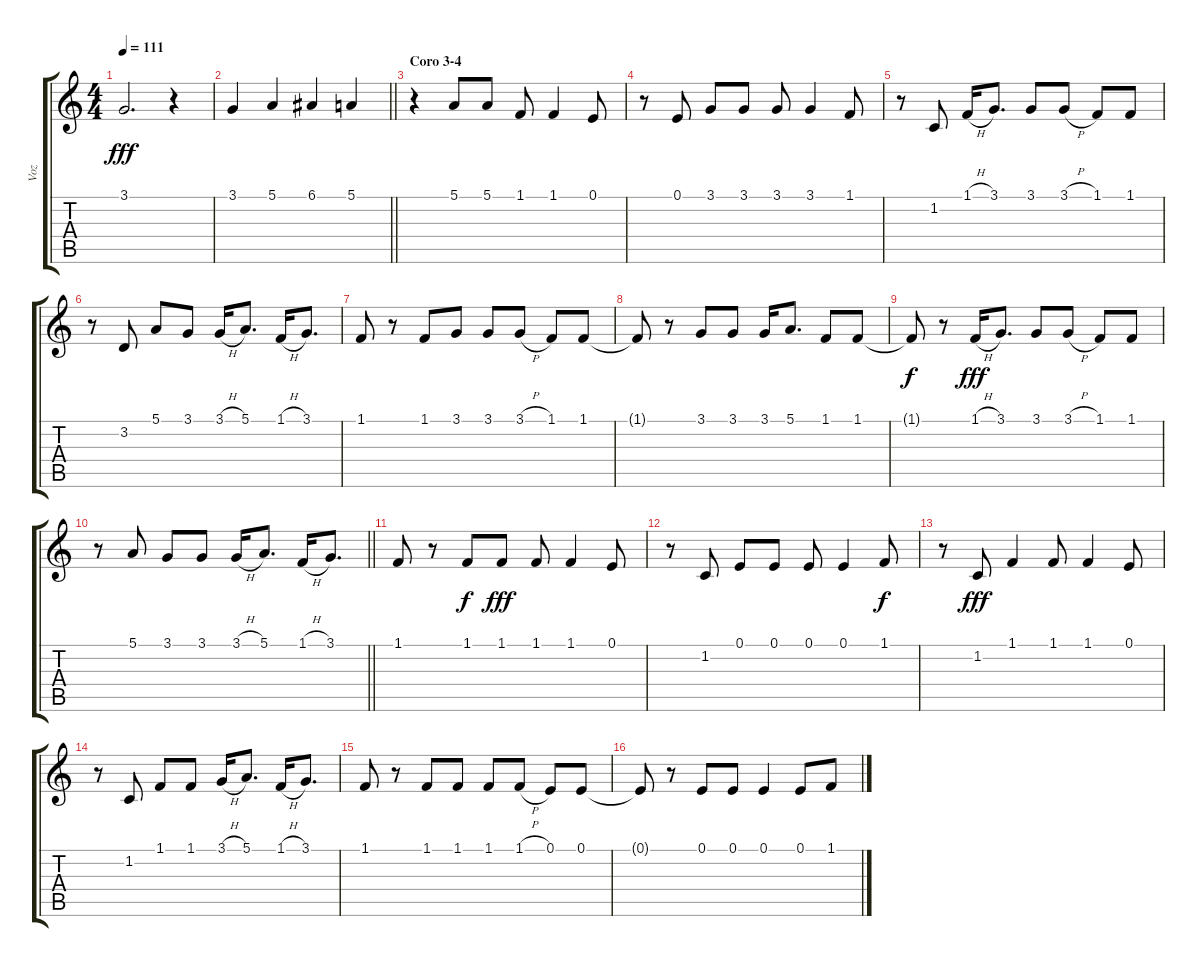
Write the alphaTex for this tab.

\track ("Voz" "Voz") {instrument stringensemble1}
\staff {score tabs}
\tuning (E4 B3 G3 D3 A2 E2) {hide}
\ts (4 4)
\tempo 111
\clef g2
\ks c
3.1.2{d dy fff} r.4 |
\barLineRight lightlight
3.1.4 5.1.4 6.1.4 5.1.4 |
\section ("" "Coro 3-4")
r.4 5.1.8 5.1.8 1.1.8 1.1.4 0.1.8 |
r.8 0.1.8 3.1.8 3.1.8 3.1.8 3.1.4 1.1.8 |
r.8 1.2.8 1.1{h}.16 3.1.8{d} 3.1.8 3.1{h}.8 1.1.8 1.1.8 |
r.8 3.2.8 5.1.8 3.1.8 3.1{h}.16 5.1.8{d} 1.1{h}.16 3.1.8{d} |
1.1.8 r.8 1.1.8 3.1.8 3.1.8 3.1{h}.8 1.1.8 1.1.8 |
1.1{t}.8 r.8 3.1.8 3.1.8 3.1.16 5.1.8{d} 1.1.8 1.1.8 |
1.1{t}.8{dy f} r.8 1.1{h}.16{dy fff} 3.1.8{d} 3.1.8 3.1{h}.8 1.1.8 1.1.8 |
\barLineRight lightlight
r.8 5.1.8 3.1.8 3.1.8 3.1{h}.16 5.1.8{d} 1.1{h}.16 3.1.8{d} |
1.1.8 r.8 1.1.8{dy f} 1.1.8{dy fff} 1.1.8 1.1.4 0.1.8 |
r.8 1.2.8 0.1.8 0.1.8 0.1.8 0.1.4 1.1.8{dy f} |
r.8 1.2.8{dy fff} 1.1.4 1.1.8 1.1.4 0.1.8 |
r.8 1.2.8 1.1.8 1.1.8 3.1{h}.16 5.1.8{d} 1.1{h}.16 3.1.8{d} |
1.1.8 r.8 1.1.8 1.1.8 1.1.8 1.1{h}.8 0.1.8 0.1.8 |
0.1{t}.8 r.8 0.1.8 0.1.8 0.1.4 0.1.8 1.1.8
